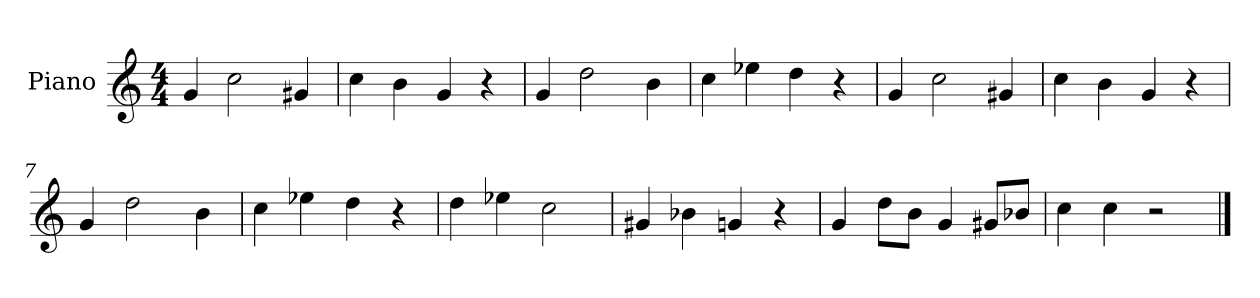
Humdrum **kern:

**kern
*part1
*staff1
*I"Piano
*I'P-no
*clefG2
*k[]
*M4/4
*MM90
=1
4g/
2cc\
4g#X/
=2
4cc\
4b\
4g/
4r
=3
4g/
2dd\
4b\
=4
4cc\
4ee-X\
4dd\
4r
=5
4g/
2cc\
4g#X/
=6
4cc\
4b\
4g/
4r
=7
4g/
2dd\
4b\
=8
4cc\
4ee-X\
4dd\
4r
!!LO:LB:g=z
=9
4dd\
4ee-X\
2cc\
=10
4g#X/
4b-X\
4gn/
4r
=11
4g/
8dd\L
8b\J
4g/
8g#X/L
8b-X/J
=12
4cc\
4cc\
2r
==
*-
